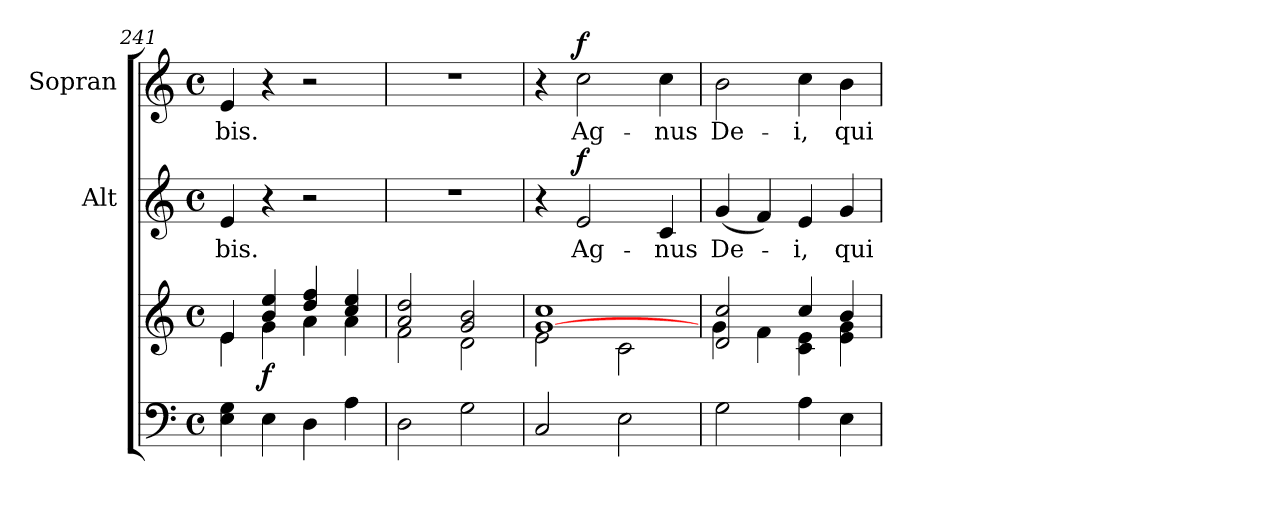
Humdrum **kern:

**kern	**kern	**dynam	**kern	**text	**dynam	**kern	**text	**dynam
*part3	*part3	*part3	*part2	*part2	*part2	*part1	*part1	*part1
*staff4	*staff3	*staff3/4	*staff2	*staff2	*staff2	*staff1	*staff1	*staff1
*	*	*	*I"Alt	*	*	*I"Sopran	*	*
!!LO:PB:g=z
*clefF4	*clefG2	*	*clefG2	*	*	*clefG2	*	*
*k[]	*k[]	*	*k[]	*	*	*k[]	*	*
*C:	*C:	*	*C:	*	*	*C:	*	*
*M4/4	*M4/4	*	*M4/4	*	*	*M4/4	*	*
*met(c)	*met(c)	*	*met(c)	*	*	*met(c)	*	*
=241	=241	=241	=241	=241	=241	=241	=241	=241
*	*^	*	*	*	*	*	*	*
!	!	!	!	!	!LO:LY:b	!	!	!LO:LY:b	!
4E\ 4G\	4e/	4e\	.	4e/	-bis.	.	4e/	-bis.	.
!	!	!	!LO:DY:b	!	!	!	!	!	!
4E\	4b/ 4ee/	4g\	f	4r	.	.	4r	.	.
4D\	4dd/ 4ff/	4a\	.	2r	.	.	2r	.	.
4A\	4cc/ 4ee/	4a\	.	.	.	.	.	.	.
=242	=242	=242	=242	=242	=242	=242	=242	=242	=242
2D\	2a/ 2dd/	2f\	.	1r	.	.	1r	.	.
2G\	2g/ 2b/	2d\	.	.	.	.	.	.	.
=243	=243	=243	=243	=243	=243	=243	=243	=243	=243
2C/	[>1g 1cc	2e\	.	4r	.	.	4r	.	.
!	!	!	!	!	!LO:LY:b	!LO:DY:a	!	!LO:LY:b	!LO:DY:a
.	.	.	.	2e/	Ag-	f	2cc\	Ag-	f
2E\	.	2c\	.	.	.	.	.	.	.
!	!	!	!	!	!LO:LY:b	!	!	!LO:LY:b	!
.	.	.	.	4c/	-nus	.	4cc\	-nus	.
=244	=244	=244	=244	=244	=244	=244	=244	=244	=244
!	!	!	!	!	!LO:LY:b	!	!	!LO:LY:b	!
2G\	2d/ 2cc/	4g\	.	(<4g/	De-	.	2b\	De-	.
.	.	4f\	.	4f/)	.	.	.	.	.
!	!	!	!	!	!LO:LY:b	!	!	!LO:LY:b	!
4A\	4cc/	4c\ 4e\	.	4e/	-i,	.	4cc\	-i,	.
!	!	!	!	!	!LO:LY:b	!	!	!LO:LY:b	!
4E\	4b/	4e\ 4g\	.	4g/	qui	.	4b\	qui	.
*	*v	*v	*	*	*	*	*	*	*
=	=	=	=	=	=	=	=	=
*-	*-	*-	*-	*-	*-	*-	*-	*-
